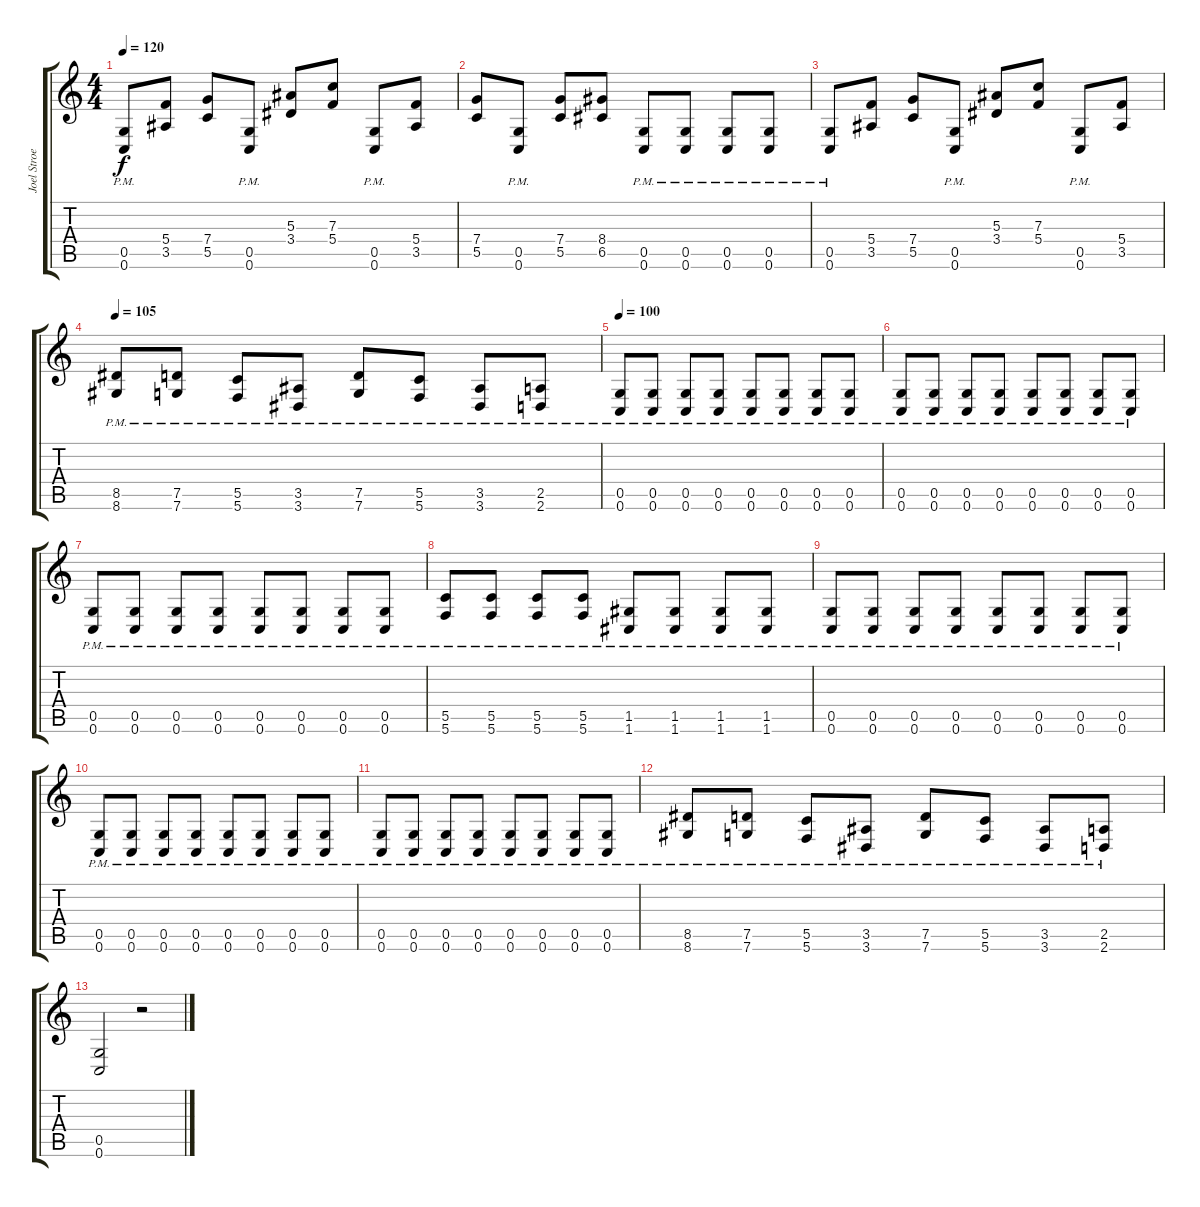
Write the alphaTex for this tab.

\track ("Joel Stroetzel" "Joel Stroe") {instrument distortionguitar}
\staff {score tabs}
\tuning (D4 A3 F3 C3 G2 C2) {hide}
\ts (4 4)
\tempo 120
\clef g2
\ks c
(0.5{pm} 0.6{pm}).8{dy f} (5.4 3.5).8 (7.4 5.5).8 (0.5{pm} 0.6{pm}).8 (5.3 3.4).8 (7.3 5.4).8 (0.5{pm} 0.6{pm}).8 (5.4 3.5).8 |
(7.4 5.5).8 (0.5{pm} 0.6{pm}).8 (7.4 5.5).8 (8.4 6.5).8 (0.5{pm} 0.6{pm}).8 (0.5{pm} 0.6{pm}).8 (0.5{pm} 0.6{pm}).8 (0.5{pm} 0.6{pm}).8 |
(0.5{pm} 0.6{pm}).8 (5.4 3.5).8 (7.4 5.5).8 (0.5{pm} 0.6{pm}).8 (5.3 3.4).8 (7.3 5.4).8 (0.5{pm} 0.6{pm}).8 (5.4 3.5).8 |
\tempo 105
(8.5{pm} 8.6{pm}).8 (7.5{pm} 7.6{pm}).8 (5.5{pm} 5.6{pm}).8 (3.5{pm} 3.6{pm}).8 (7.5{pm} 7.6{pm}).8 (5.5{pm} 5.6{pm}).8 (3.5{pm} 3.6{pm}).8 (2.5{pm} 2.6{pm}).8 |
\tempo 100
(0.5{pm} 0.6{pm}).8 (0.5{pm} 0.6{pm}).8 (0.5{pm} 0.6{pm}).8 (0.5{pm} 0.6{pm}).8 (0.5{pm} 0.6{pm}).8 (0.5{pm} 0.6{pm}).8 (0.5{pm} 0.6{pm}).8 (0.5{pm} 0.6{pm}).8 |
(0.5{pm} 0.6{pm}).8 (0.5{pm} 0.6{pm}).8 (0.5{pm} 0.6{pm}).8 (0.5{pm} 0.6{pm}).8 (0.5{pm} 0.6{pm}).8 (0.5{pm} 0.6{pm}).8 (0.5{pm} 0.6{pm}).8 (0.5{pm} 0.6{pm}).8 |
(0.5{pm} 0.6{pm}).8 (0.5{pm} 0.6{pm}).8 (0.5{pm} 0.6{pm}).8 (0.5{pm} 0.6{pm}).8 (0.5{pm} 0.6{pm}).8 (0.5{pm} 0.6{pm}).8 (0.5{pm} 0.6{pm}).8 (0.5{pm} 0.6{pm}).8 |
(5.5{pm} 5.6{pm}).8 (5.5{pm} 5.6{pm}).8 (5.5{pm} 5.6{pm}).8 (5.5{pm} 5.6{pm}).8 (1.5{pm} 1.6{pm}).8 (1.5{pm} 1.6{pm}).8 (1.5{pm} 1.6{pm}).8 (1.5{pm} 1.6{pm}).8 |
(0.5{pm} 0.6{pm}).8 (0.5{pm} 0.6{pm}).8 (0.5{pm} 0.6{pm}).8 (0.5{pm} 0.6{pm}).8 (0.5{pm} 0.6{pm}).8 (0.5{pm} 0.6{pm}).8 (0.5{pm} 0.6{pm}).8 (0.5{pm} 0.6{pm}).8 |
(0.5{pm} 0.6{pm}).8 (0.5{pm} 0.6{pm}).8 (0.5{pm} 0.6{pm}).8 (0.5{pm} 0.6{pm}).8 (0.5{pm} 0.6{pm}).8 (0.5{pm} 0.6{pm}).8 (0.5{pm} 0.6{pm}).8 (0.5{pm} 0.6{pm}).8 |
(0.5{pm} 0.6{pm}).8 (0.5{pm} 0.6{pm}).8 (0.5{pm} 0.6{pm}).8 (0.5{pm} 0.6{pm}).8 (0.5{pm} 0.6{pm}).8 (0.5{pm} 0.6{pm}).8 (0.5{pm} 0.6{pm}).8 (0.5{pm} 0.6{pm}).8 |
(8.5{pm} 8.6{pm}).8 (7.5{pm} 7.6{pm}).8 (5.5{pm} 5.6{pm}).8 (3.5{pm} 3.6{pm}).8 (7.5{pm} 7.6{pm}).8 (5.5{pm} 5.6{pm}).8 (3.5{pm} 3.6{pm}).8 (2.5{pm} 2.6{pm}).8 |
(0.5 0.6).2 r.2
